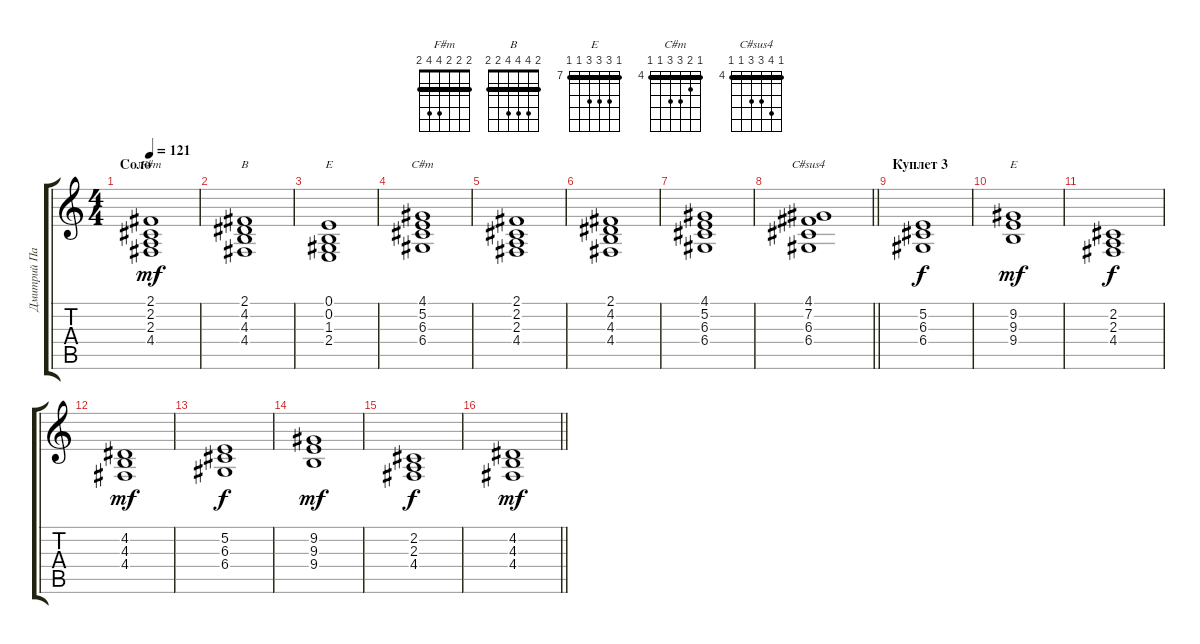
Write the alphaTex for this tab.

\track ("Дмитрий Парфенов" "Дмитрий Па") {instrument stringensemble1}
\staff {score tabs}
\tuning (E4 B3 G3 D3 A2 E2) {hide}
\chord ("F#m" 2 2 2 4 4 2) {barre 2}
\chord ("B" 2 4 4 4 2 2) {barre 2}
\chord ("E" 0 0 1 2 2 0)
\chord ("C#m" 4 5 6 6 4 4) {firstfret 4 barre 4}
\chord ("C#sus4" 4 7 6 6 4 4) {firstfret 4 barre 4}
\chord ("E" 7 9 9 9 7 7) {firstfret 7 barre 7}
\ts (4 4)
\section ("" "Соло")
\tempo 121
\clef g2
\ks c
(2.1 2.2 2.3 4.4).1{ch "F#m" dy mf} |
(2.1 4.2 4.3 4.4).1{ch "B"} |
(0.1 0.2 1.3 2.4).1{ch "E"} |
(4.1 5.2 6.3 6.4).1{ch "C#m"} |
(2.1 2.2 2.3 4.4).1 |
(2.1 4.2 4.3 4.4).1 |
(4.1 5.2 6.3 6.4).1 |
\barLineRight lightlight
(4.1 7.2 6.3 6.4).1{ch "C#sus4"} |
\section ("" "Куплет 3")
(5.2 6.3 6.4).1{dy f} |
(9.2 9.3 9.4).1{ch "E" dy mf} |
(2.2 2.3 4.4).1{dy f} |
(4.2 4.3 4.4).1{dy mf} |
(5.2 6.3 6.4).1{dy f} |
(9.2 9.3 9.4).1{dy mf} |
(2.2 2.3 4.4).1{dy f} |
\barLineRight lightlight
(4.2 4.3 4.4).1{dy mf}
